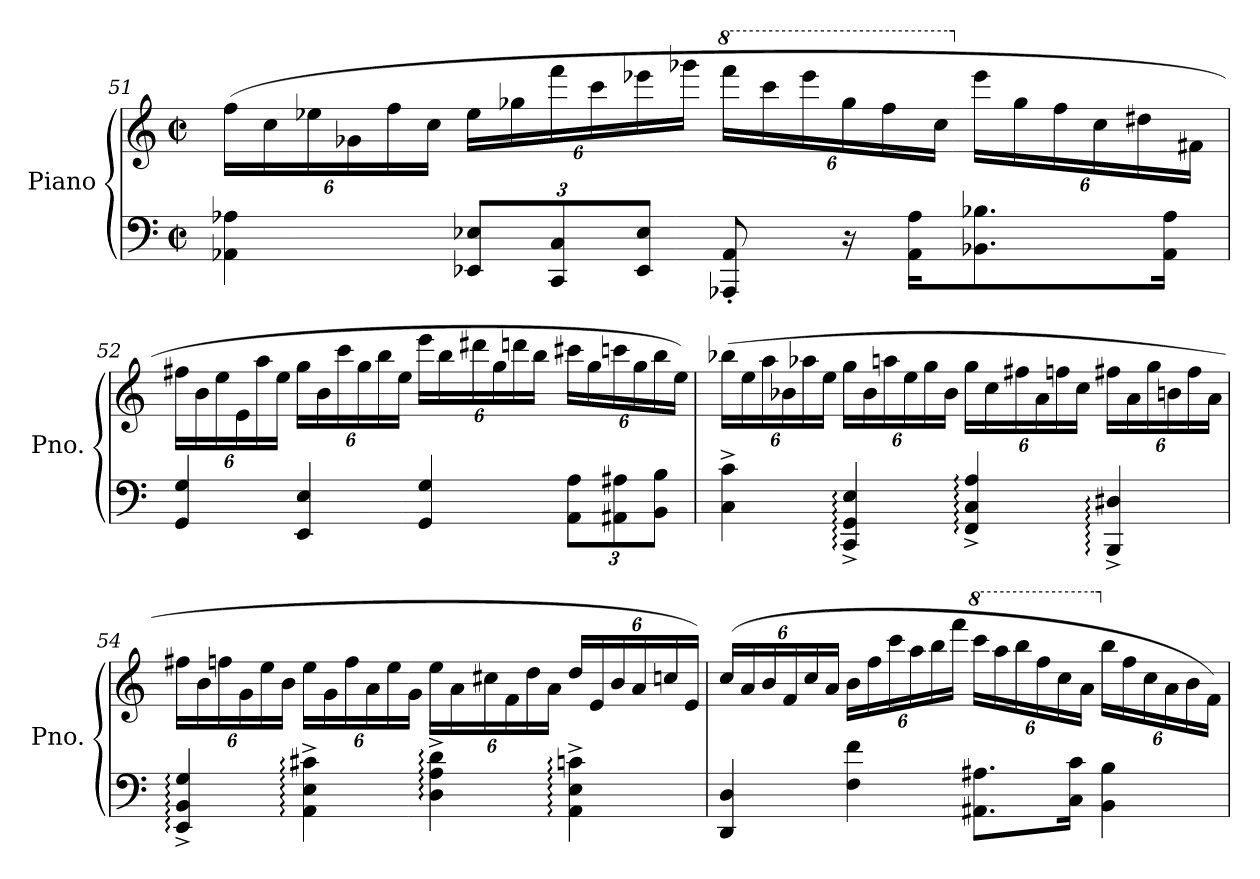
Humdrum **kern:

**kern	**kern
*part1	*part1
*staff2	*staff1
*I"Piano	*
*I'Pno.	*
!!LO:LB:g=z
*clefF4	*clefG2
*k[]	*k[]
*M2/2	*M2/2
*met(c|)	*met(c|)
*	*Xbrackettup
=51	=51
4AA-X\ 4A-X\	(>24ff\LL
.	24cc\
.	24ee-X\
.	24g-X\
.	24ff\
.	24cc\JJ
*Xbrackettup	*
12EE-X/ 12E-X/L	24ee-\LL
.	24gg-X\
12CC/ 12C/	24fff\
.	24ccc\
12EE-/ 12E-/J	24eee-X\
.	24ggg-X\JJ
*	*8va
8AAA-X/' 8AA-/'	24ffff\LL
.	24cccc\
.	24eeee-\
16r	24ggg-\
.	24fff\
16AA-\ 16A-\KL	.
.	24ccc\JJ
*	*X8va
8.BB-X\ 8.B-X\	24eee-\LL
.	24gg-\
.	24ff\
.	24cc\
.	24dd#X\
16AA-\ 16A-\Jk	.
.	24f#X\JJ
=52	=52
4GG/ 4G/	24ff#X\LL
.	24b\
.	24ee\
.	24e\
.	24aa\
.	24ee\JJ
4EE/ 4E/	24gg\LL
.	24b\
.	24ccc\
.	24gg\
.	24bb\
.	24ee\JJ
4GG/ 4G/	24eee\LL
.	24bb\
.	24ddd#X\
.	24gg\
.	24dddn\
.	24bb\JJ
12AA\ 12A\L	24ccc#X\LL
.	24gg\
12AA#X\ 12A#X\	24cccn\
.	24gg\
12BB\ 12B\J	24bb\
.	24ee\JJ)
!!LO:LB:g=z
=53	=53
4C\^ 4c\^	(>24bb-X\LL
.	24ee\
.	24aa\
.	24b-X\
.	24aa-X\
.	24ee\JJ
4CC/:^ 4GG/:^ 4E/:^	24gg\LL
.	24b-\
.	24aan\
.	24ee\
.	24gg\
.	24b-\JJ
4FF/:^ 4C/:^ 4A/:^	24gg\LL
.	24cc\
.	24ff#X\
.	24a\
.	24ffn\
.	24cc\JJ
4BBB/:^ 4D#X/:^	24ff#X\LL
.	24a\
.	24gg\
.	24bn\
.	24ff#\
.	24a\JJ
=54	=54
4EE/:^ 4BB/:^ 4G/:^	24ff#X\LL
.	24b\
.	24ffn\
.	24g\
.	24ee\
.	24b\JJ
4AA\:^ 4E\:^ 4c#X\:^	24ee\LL
.	24g\
.	24ff\
.	24a\
.	24ee\
.	24g\JJ
4D\:^ 4A\:^ 4d\:^	24ee\LL
.	24a\
.	24cc#X\
.	24f\
.	24dd\
.	24a\JJ
4AA\:^ 4E\:^ 4cn\:^	24dd/LL
.	24e/
.	24b/
.	24a/
.	24ccn/
.	24e/JJ)
!!LO:LB:g=z
=55	=55
4DD/ 4D/	(>24cc/LL
.	24a/
.	24b/
.	24f/
.	24cc/
.	24a/JJ
4F\ 4f\	24b\LL
.	24ff\
.	24ccc\
.	24aa\
.	24bb\
.	24fff\JJ
*	*8va
8.AA#X\ 8.A#X\L	24cccc\LL
.	24aaa\
.	24bbb\
.	24fff\
.	24ccc\
16C\ 16c\Jk	.
.	24aa\JJ
*	*X8va
4BB\ 4B\	24bb\LL
.	24ff\
.	24cc\
.	24a\
.	24b\
.	24f\JJ)
=	=
*-	*-
